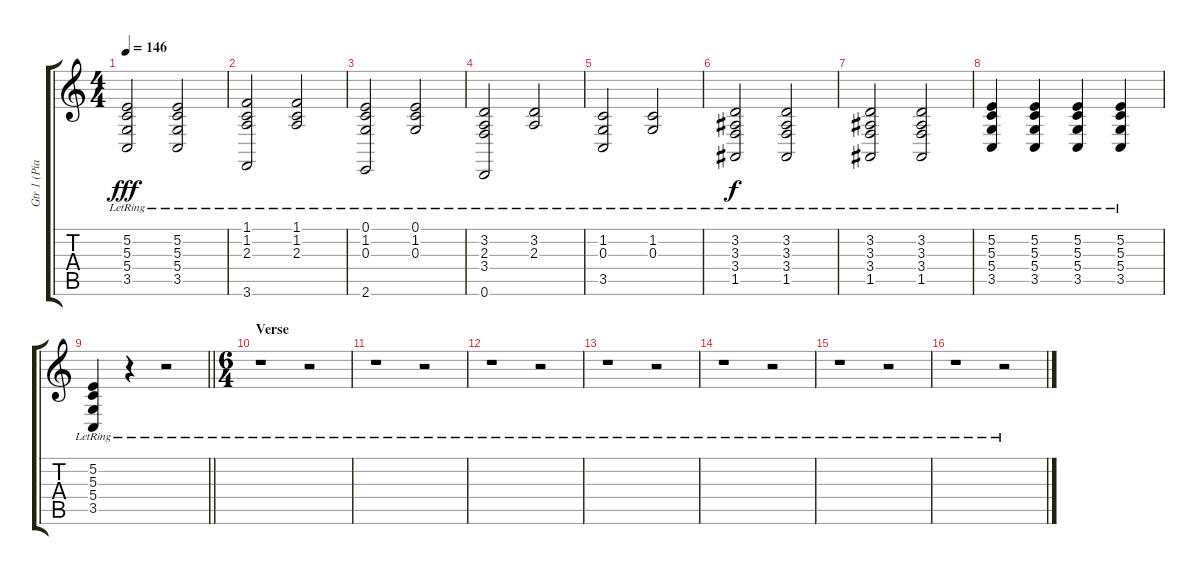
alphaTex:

\track ("Gtr 1 (Piano)" "Gtr 1 (Pia") {instrument acousticgrandpiano}
\staff {score tabs}
\tuning (E4 B3 G3 D3 A2 D2) {hide}
\ts (4 4)
\tempo 146
\clef g2
\ks c
(5.2{lr} 5.3{lr} 5.4{lr} 3.5{lr}).2{dy fff} (5.2{lr} 5.3{lr} 5.4{lr} 3.5{lr}).2 |
(1.1{lr} 1.2{lr} 2.3{lr} 3.6{lr}).2 (1.1{lr} 1.2{lr} 2.3{lr}).2 |
(0.1{lr} 1.2{lr} 0.3{lr} 2.6{lr}).2 (0.1{lr} 1.2{lr} 0.3{lr}).2 |
(3.2{lr} 2.3{lr} 3.4{lr} 0.6{lr}).2 (3.2{lr} 2.3{lr}).2 |
(1.2{lr} 0.3{lr} 3.5{lr}).2 (1.2{lr} 0.3{lr}).2 |
(3.2{lr} 3.3{lr} 3.4{lr} 1.5{lr}).2{dy f} (3.2{lr} 3.3{lr} 3.4{lr} 1.5{lr}).2 |
(3.2{lr} 3.3{lr} 3.4{lr} 1.5{lr}).2 (3.2{lr} 3.3{lr} 3.4{lr} 1.5{lr}).2 |
(5.2{lr} 5.3{lr} 5.4{lr} 3.5{lr}).4 (5.2{lr} 5.3{lr} 5.4{lr} 3.5{lr}).4 (5.2{lr} 5.3{lr} 5.4{lr} 3.5{lr}).4 (5.2{lr} 5.3{lr} 5.4{lr} 3.5{lr}).4 |
\barLineRight lightlight
(5.2{lr} 5.3{lr} 5.4{lr} 3.5{lr}).4 r.4 r.2 |
\ts (6 4)
\section ("" "Verse")
r.1 r.2 |
r.1 r.2 |
r.1 r.2 |
r.1 r.2 |
r.1 r.2 |
r.1 r.2 |
r.1 r.2
